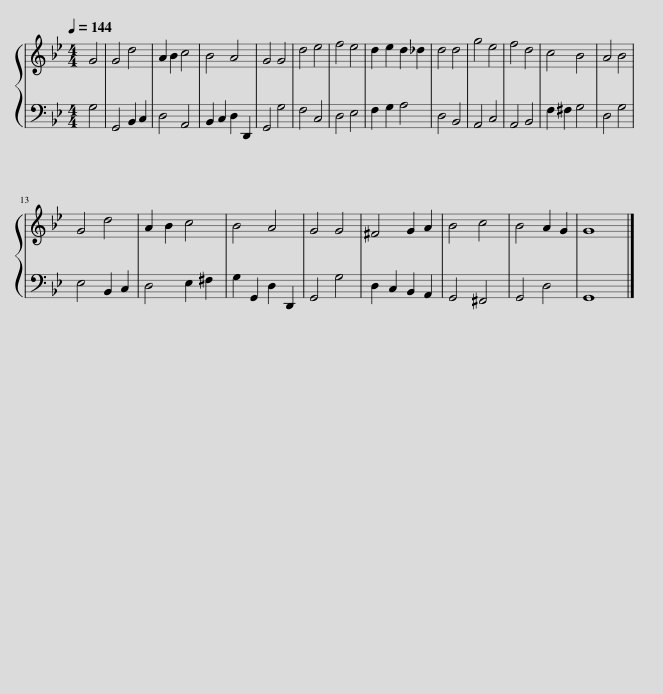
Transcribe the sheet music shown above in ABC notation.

X:1
%%score { 1 | 2 }
L:1/8
Q:1/4=144
M:4/4
I:linebreak $
K:Bb
V:1 treble
V:2 bass
V:1
 G4 | G4 d4 | A2 B2 c4 | B4 A4 | G4 G4 | %5
 d4 e4 | f4 e4 | d2 e2 d2 _d2 | d4 d4 | g4 e4 | %10
 f4 d4 | c4 B4 | A4 B4 |$ G4 d4 | A2 B2 c4 | %15
 B4 A4 | G4 G4 | ^F4 G2 A2 | B4 c4 | B4 A2 G2 | %20
 G8 |] %21
V:2
 G,4 | G,,4 B,,2 C,2 | D,4 A,,4 | B,,2 C,2 D,2 D,,2 | G,,4 G,4 | %5
 F,4 C,4 | D,4 E,4 | F,2 G,2 A,4 | D,4 B,,4 | A,,4 C,4 | %10
 A,,4 B,,4 | F,2 ^F,2 G,4 | D,4 G,4 |$ E,4 B,,2 C,2 | D,4 E,2 ^F,2 | %15
 G,2 G,,2 D,2 D,,2 | G,,4 G,4 | D,2 C,2 B,,2 A,,2 | G,,4 ^F,,4 | G,,4 D,4 | %20
 G,,8 |] %21
